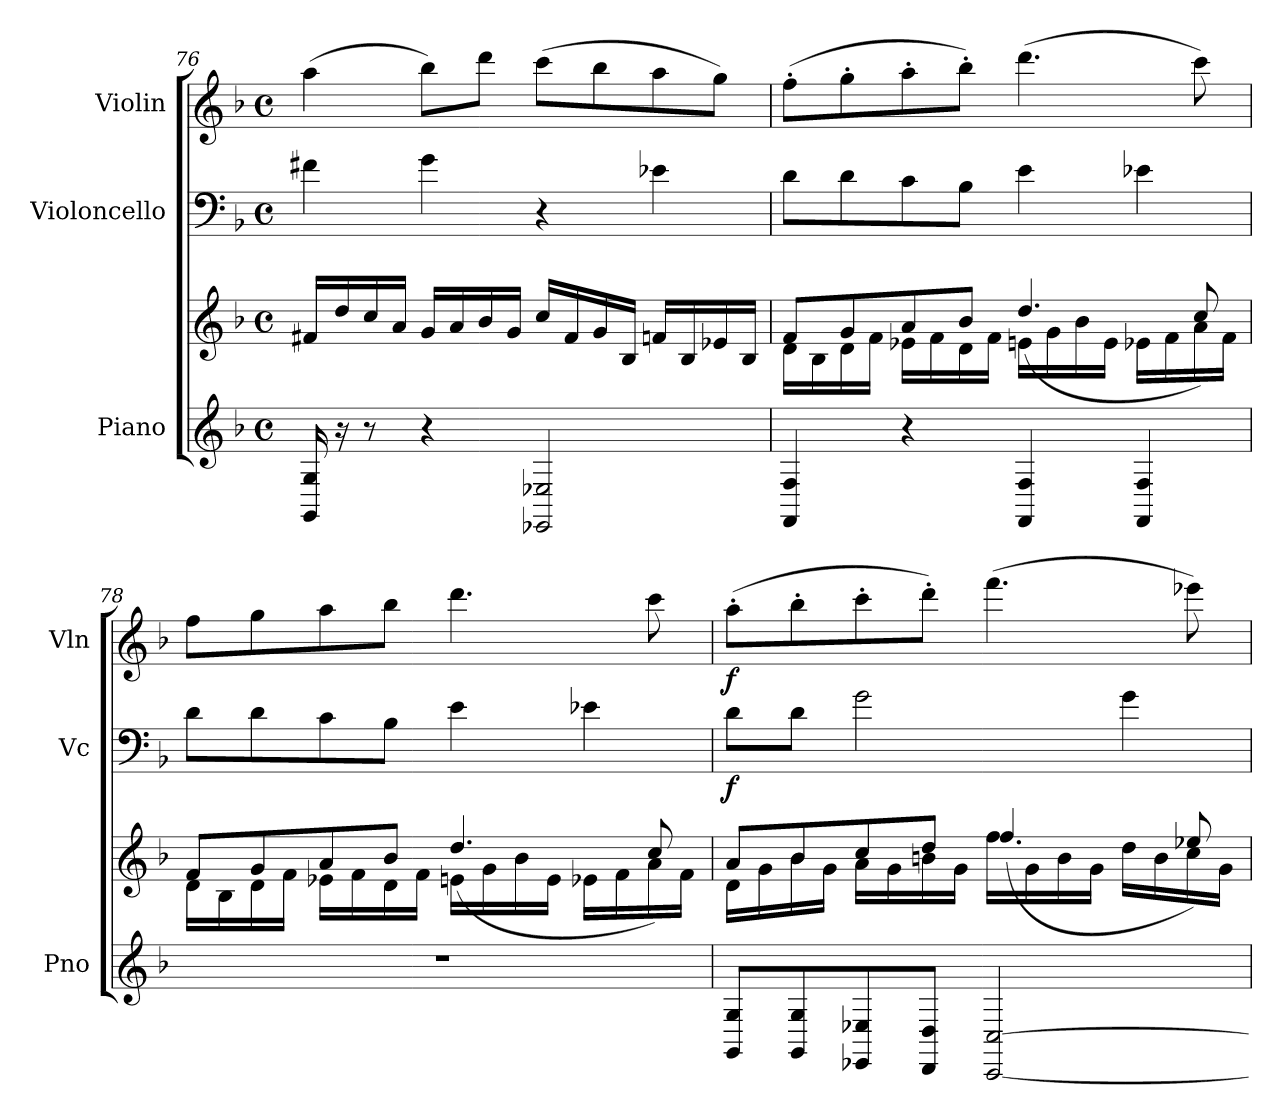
**kern	**kern	**kern	**dynam	**kern	**dynam
*part3	*part3	*part2	*part2	*part1	*part1
*staff4	*staff3	*staff2	*staff2	*staff1	*staff1
*I"Piano	*	*I"Violoncello	*	*I"Violin	*
*I'Pno	*	*I'Vc	*	*I'Vln	*
*clefG2	*clefG2	*clefF4	*	*clefG2	*
*k[b-]	*k[b-]	*k[b-]	*	*k[b-]	*
*M4/4	*M4/4	*M4/4	*	*M4/4	*
*met(c)	*met(c)	*met(c)	*	*met(c)	*
=76	=76	=76	=76	=76	=76
16GG/ 16G/	16f#X/LL	4f#X\	.	(>4aa\	.
16r	16dd/	.	.	.	.
8r	16cc/	.	.	.	.
.	16a/JJ	.	.	.	.
4r	16g/LL	4g\	.	8bb-\L)	.
.	16a/	.	.	.	.
.	16b-/	.	.	8ddd\J	.
.	16g/JJ	.	.	.	.
2EE-X/ 2E-X/	16cc/LL	4r	.	(>8ccc\L	.
.	16f#/	.	.	.	.
.	16g/	.	.	8bb-\	.
.	16B-/JJ	.	.	.	.
.	16fn/LL	4e-X\	.	8aa\	.
.	16B-/	.	.	.	.
.	16e-X/	.	.	8gg\J)	.
.	16B-/JJ	.	.	.	.
!!LO:PB:g=z
=77	=77	=77	=77	=77	=77
*	*^	*	*	*	*
4FF/ 4F/	16d\LL	8f/L	8d\L	.	(>8ff'\L	.
.	16B-\	.	.	.	.	.
.	16d\	8g/	8d\	.	8gg'\	.
.	16f\JJ	.	.	.	.	.
4r	16e-X\LL	8a/	8c\	.	8aa'\	.
.	16f\	.	.	.	.	.
.	16d\	8b-/J	8B-\J	.	8bb-'\J)	.
.	16f\JJ	.	.	.	.	.
4FF/ 4F/	16en\LL	(>4.dd/	4e\	.	(>4.ddd\	.
.	16g\	.	.	.	.	.
.	16b-\	.	.	.	.	.
.	16e\JJ	.	.	.	.	.
4FF/ 4F/	16e-X\LL	.	4e-X\	.	.	.
.	16f\	.	.	.	.	.
.	16a\	8cc/)	.	.	8ccc\)	.
.	16f\JJ	.	.	.	.	.
=78	=78	=78	=78	=78	=78	=78
1r	16d\LL	8f/L	8d\L	.	8ff\L	.
.	16B-\	.	.	.	.	.
.	16d\	8g/	8d\	.	8gg\	.
.	16f\JJ	.	.	.	.	.
.	16e-X\LL	8a/	8c\	.	8aa\	.
.	16f\	.	.	.	.	.
.	16d\	8b-/J	8B-\J	.	8bb-\J	.
.	16f\JJ	.	.	.	.	.
.	16en\LL	(>4.dd/	4e\	.	4.ddd\	.
.	16g\	.	.	.	.	.
.	16b-\	.	.	.	.	.
.	16e\JJ	.	.	.	.	.
.	16e-X\LL	.	4e-X\	.	.	.
.	16f\	.	.	.	.	.
.	16a\	8cc/)	.	.	8ccc\	.
.	16f\JJ	.	.	.	.	.
!!LO:LB:g=z
=79	=79	=79	=79	=79	=79	=79
!	!	!	!	!LO:DY:b	!	!LO:DY:b
8GG/ 8G/L	16d\LL	8a/L	8d\L	f	(>8aa'\L	f
.	16g\	.	.	.	.	.
8GG/ 8G/	16b-\	8b-/	8d\J	.	8bb-'\	.
.	16g\JJ	.	.	.	.	.
8EE-X/ 8E-X/	16a\LL	8cc/	2g\	.	8ccc'\	.
.	16g\	.	.	.	.	.
8DD/ 8D/J	16bn\	8dd/J	.	.	8ddd'\J)	.
.	16g\JJ	.	.	.	.	.
[2CC/ [2C/	16ff\LL	(>4.ff/	.	.	(>4.fff\	.
.	16g\	.	.	.	.	.
.	16b\	.	.	.	.	.
.	16g\JJ	.	.	.	.	.
.	16dd\LL	.	4g\	.	.	.
.	16b\	.	.	.	.	.
.	16cc\	8ee-X/)	.	.	8eee-X\)	.
.	16g\JJ	.	.	.	.	.
*	*v	*v	*	*	*	*
=	=	=	=	=	=
*-	*-	*-	*-	*-	*-
